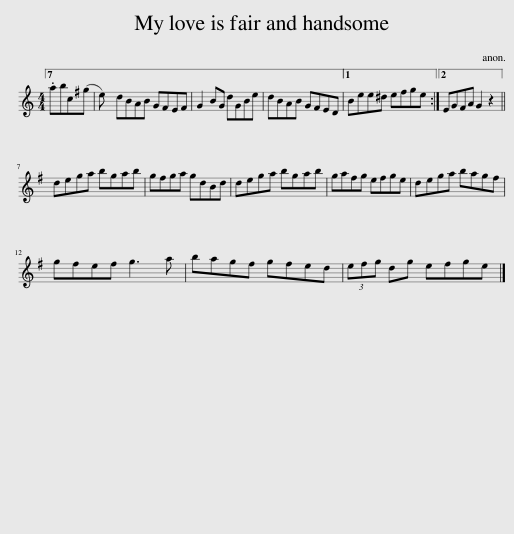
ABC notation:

X:1
L:1/8
M:4/4
I:linebreak $
K:C
V:1 treble
V:1
 .abc(g e) | dBAB G^FEF | G2 BG dGBe | dBAB G^FED ||1 Bee^d e^fge :|2 %5
 EG^FA G2 z2 ||$ dega bgab | g^fga gdBd | dega bgab | ga^fg efge | %10
 dega bag^f |$ g^fef g3 a | bag^f gfed | (3e^fg dg efge |] %14
